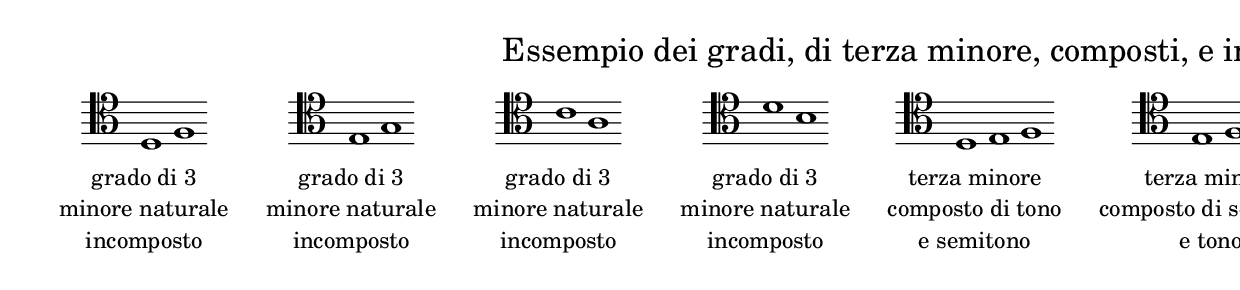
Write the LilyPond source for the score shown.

\version "2.22.2"

% Auto generated file

\header {
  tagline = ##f
}

dot = {
   \once \override Script.add-stem-support = ##f
   \once \override Script.toward-stem-shift = 0
   \once \override Script.skyline-horizontal-padding = 0
   \once \override Script.direction = 1
   \once \override Script.font-size = 1
}

\markup {
  \center-column {
    \line {
      \center-align
      \fontsize#3 { \concat { \normal-text "Essempio dei gradi, di terza minore, composti, e incomposti"} }
    }
    \null
    \line {
      \center-column {

        \line {
          \score {
            <<
              \new Staff \with { instrumentName = ""} {
                \override Staff.TimeSignature.stencil = ##f
                \override Staff.NoteHead.style = #'baroque
                \accidentalStyle Score.forget
                \cadenzaOn
                \clef "tenor" d1 
                f1 
                \cadenzaOff
              }
            >>
            \layout {
              \context {
                \Score
                \override SpacingSpanner.common-shortest-duration = #(ly:make-moment 1)
              }
            }
          }
        }
        \null
        \line {
          \left-align {  \normal-text "grado di 3" }
        }
        \line {
          \left-align {  \normal-text "minore naturale" }
        }
        \line {
          \left-align {  \normal-text "incomposto" }
        }

      }
      \hspace #3 
      \center-column {

        \line {
          \score {
            <<
              \new Staff \with { instrumentName = ""} {
                \override Staff.TimeSignature.stencil = ##f
                \override Staff.NoteHead.style = #'baroque
                \accidentalStyle Score.forget
                \cadenzaOn
                \clef "tenor" e1 
                g1 
                \cadenzaOff
              }
            >>
            \layout {
              \context {
                \Score
                \override SpacingSpanner.common-shortest-duration = #(ly:make-moment 1)
              }
            }
          }
        }
        \null
        \line {
          \left-align {  \normal-text "grado di 3" }
        }
        \line {
          \left-align {  \normal-text "minore naturale" }
        }
        \line {
          \left-align {  \normal-text "incomposto" }
        }

      }
      \hspace #3 
      \center-column {

        \line {
          \score {
            <<
              \new Staff \with { instrumentName = ""} {
                \override Staff.TimeSignature.stencil = ##f
                \override Staff.NoteHead.style = #'baroque
                \accidentalStyle Score.forget
                \cadenzaOn
                \clef "tenor" c'1 
                a1 
                \cadenzaOff
              }
            >>
            \layout {
              \context {
                \Score
                \override SpacingSpanner.common-shortest-duration = #(ly:make-moment 1)
              }
            }
          }
        }
        \null
        \line {
          \left-align {  \normal-text "grado di 3" }
        }
        \line {
          \left-align {  \normal-text "minore naturale" }
        }
        \line {
          \left-align {  \normal-text "incomposto" }
        }

      }
      \hspace #3 
      \center-column {

        \line {
          \score {
            <<
              \new Staff \with { instrumentName = ""} {
                \override Staff.TimeSignature.stencil = ##f
                \override Staff.NoteHead.style = #'baroque
                \accidentalStyle Score.forget
                \cadenzaOn
                \clef "tenor" d'1 
                b1 
                \cadenzaOff
              }
            >>
            \layout {
              \context {
                \Score
                \override SpacingSpanner.common-shortest-duration = #(ly:make-moment 1)
              }
            }
          }
        }
        \null
        \line {
          \left-align {  \normal-text "grado di 3" }
        }
        \line {
          \left-align {  \normal-text "minore naturale" }
        }
        \line {
          \left-align {  \normal-text "incomposto" }
        }

      }
      \hspace #3 
      \center-column {

        \line {
          \score {
            <<
              \new Staff \with { instrumentName = ""} {
                \override Staff.TimeSignature.stencil = ##f
                \override Staff.NoteHead.style = #'baroque
                \accidentalStyle Score.forget
                \cadenzaOn
                \clef "tenor" d1 
                e1 
                f1 
                \cadenzaOff
              }
            >>
            \layout {
              \context {
                \Score
                \override SpacingSpanner.common-shortest-duration = #(ly:make-moment 1)
              }
            }
          }
        }
        \null
        \line {
          \left-align {  \normal-text "terza minore" }
        }
        \line {
          \left-align {  \normal-text "composto di tono" }
        }
        \line {
          \left-align {  \normal-text "e semitono" }
        }

      }
      \hspace #3 
      \center-column {

        \line {
          \score {
            <<
              \new Staff \with { instrumentName = ""} {
                \override Staff.TimeSignature.stencil = ##f
                \override Staff.NoteHead.style = #'baroque
                \accidentalStyle Score.forget
                \cadenzaOn
                \clef "tenor" e1 
                f1 
                g1 
                \cadenzaOff
              }
            >>
            \layout {
              \context {
                \Score
                \override SpacingSpanner.common-shortest-duration = #(ly:make-moment 1)
              }
            }
          }
        }
        \null
        \line {
          \left-align {  \normal-text "terza minore" }
        }
        \line {
          \left-align {  \normal-text "composto di semitono" }
        }
        \line {
          \left-align {  \normal-text "e tono" }
        }

      }
      \hspace #3 
      \center-column {

        \line {
          \score {
            <<
              \new Staff \with { instrumentName = ""} {
                \override Staff.TimeSignature.stencil = ##f
                \override Staff.NoteHead.style = #'baroque
                \accidentalStyle Score.forget
                \cadenzaOn
                \clef "tenor" c'1 
                b1 
                a1 
                \cadenzaOff
              }
            >>
            \layout {
              \context {
                \Score
                \override SpacingSpanner.common-shortest-duration = #(ly:make-moment 1)
              }
            }
          }
        }
        \null
        \line {
          \left-align {  \normal-text "terza minore" }
        }
        \line {
          \left-align {  \normal-text "composto di semitono" }
        }
        \line {
          \left-align {  \normal-text "e tono" }
        }

      }
      \hspace #3 
      \center-column {

        \line {
          \score {
            <<
              \new Staff \with { instrumentName = ""} {
                \override Staff.TimeSignature.stencil = ##f
                \override Staff.NoteHead.style = #'baroque
                \accidentalStyle Score.forget
                \cadenzaOn
                \clef "tenor" d'1 
                c'1 
                b1 
                \cadenzaOff
              }
            >>
            \layout {
              \context {
                \Score
                \override SpacingSpanner.common-shortest-duration = #(ly:make-moment 1)
              }
            }
          }
        }
        \null
        \line {
          \left-align {  \normal-text "terza minore" }
        }
        \line {
          \left-align {  \normal-text "composto di tono" }
        }
        \line {
          \left-align {  \normal-text "e semitono" }
        }

      }
      \hspace #3 

    }
  }
}